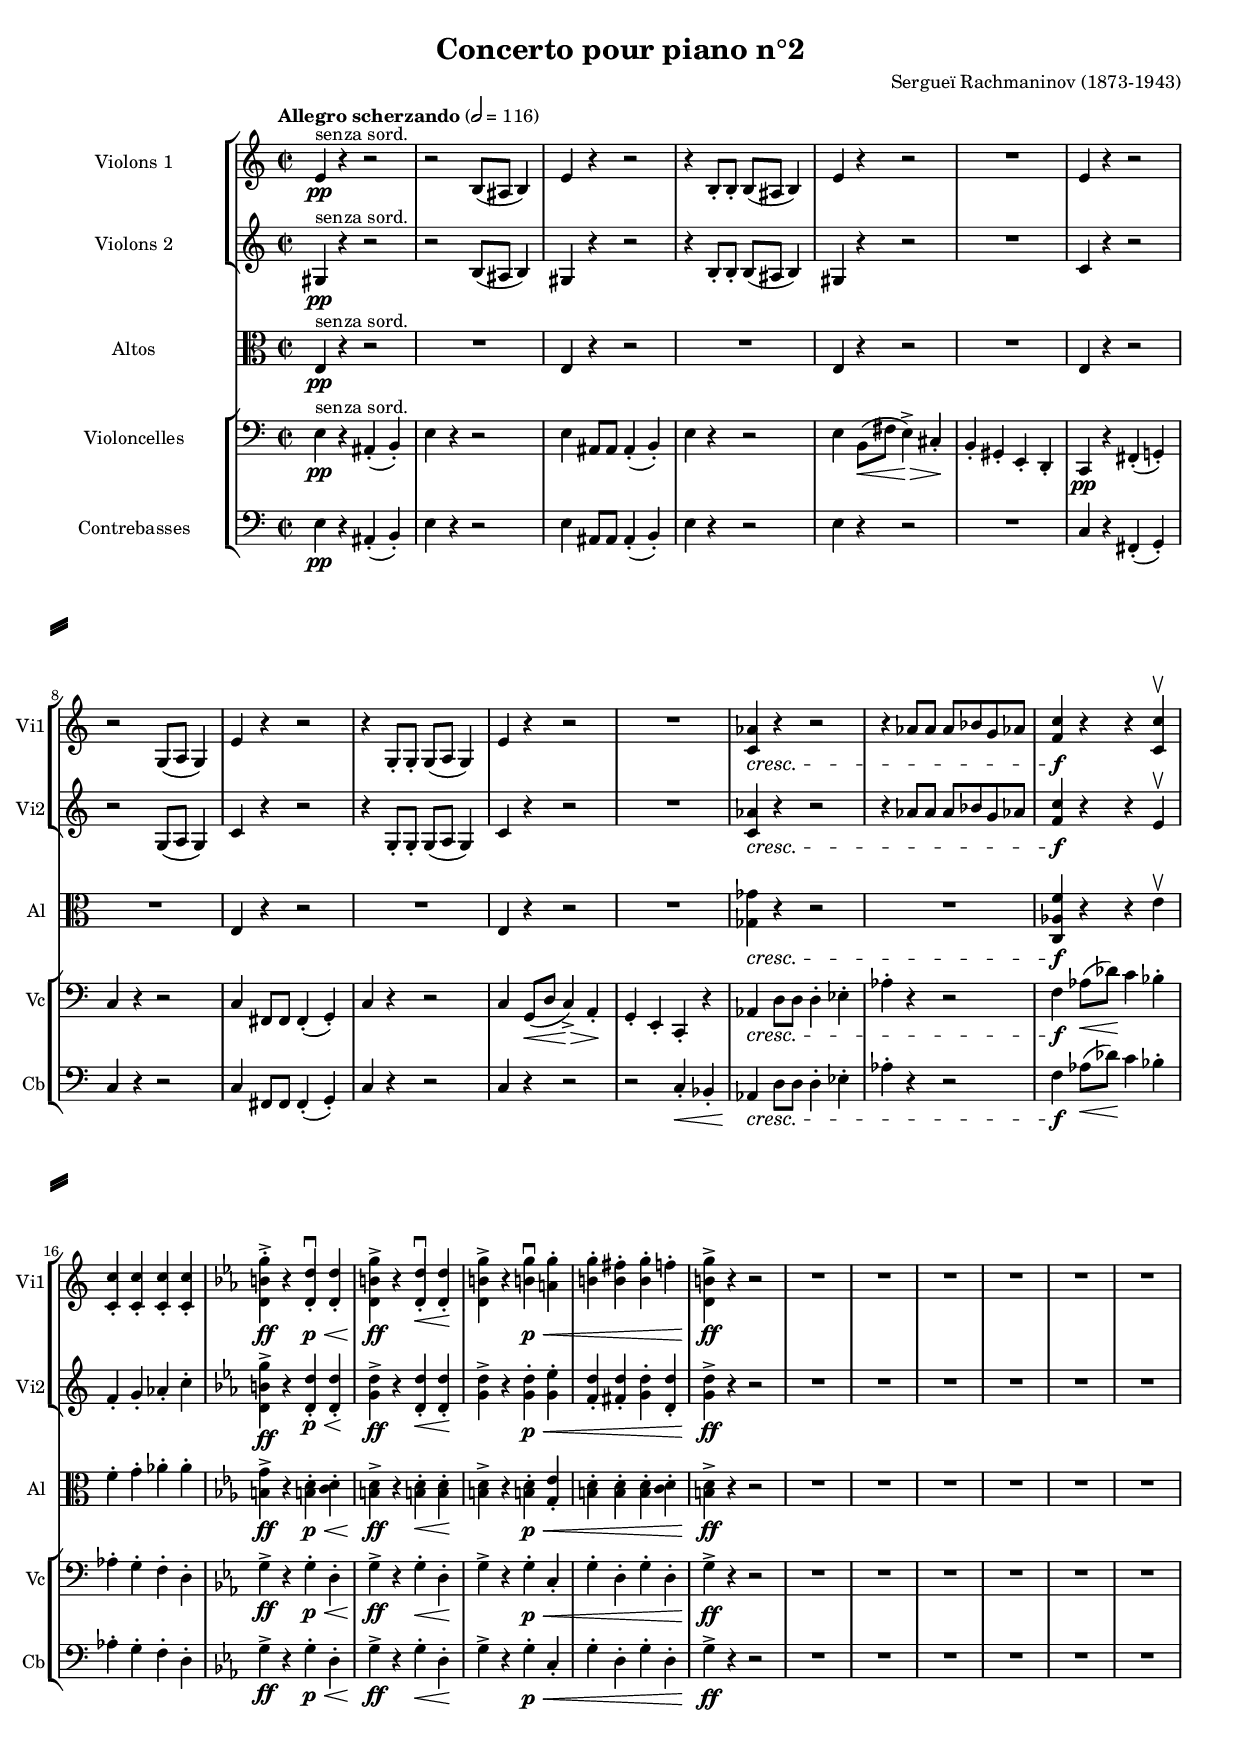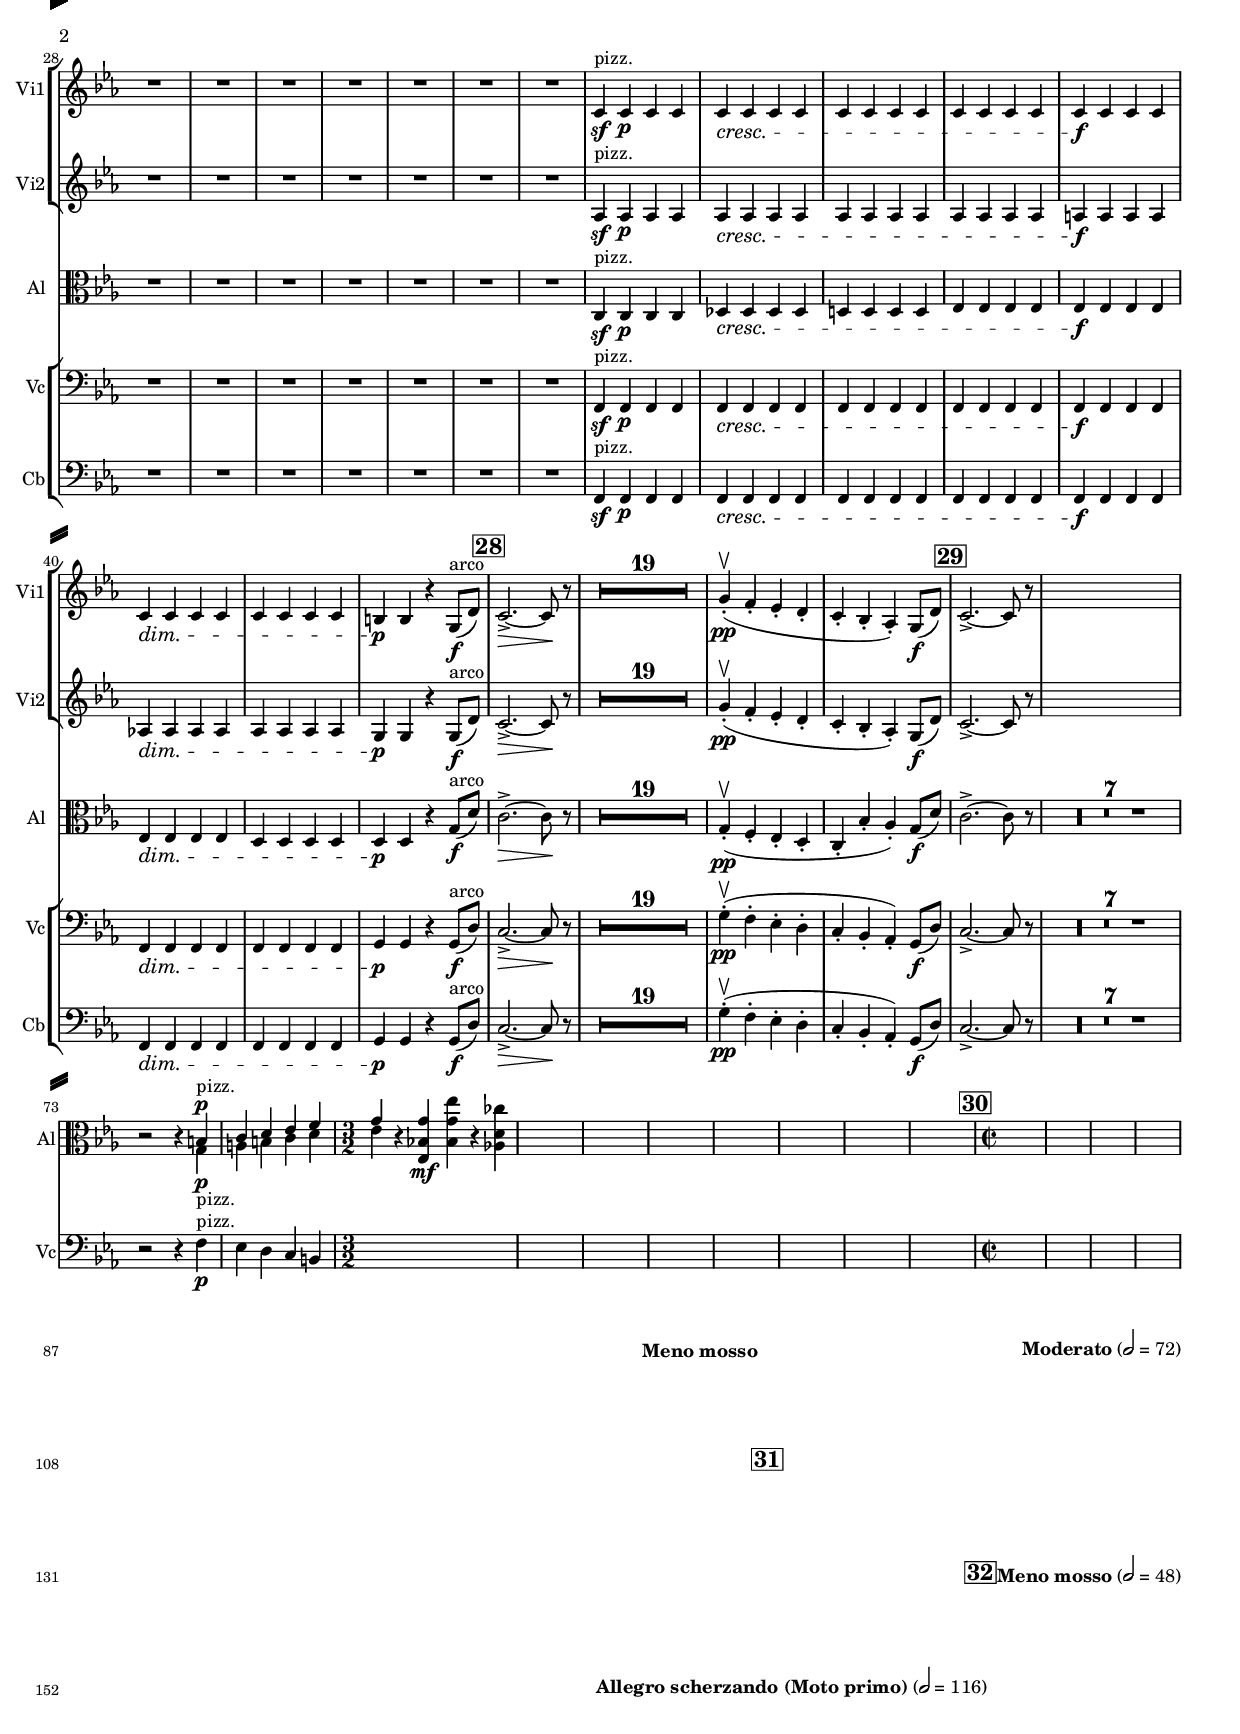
\version "2.19.0"
\language "english"

\version "2.19.0"

Title = \markup { "Concerto pour piano n°2" }
Composer = \markup { "Sergueï Rachmaninov (1873-1943)" }

\version "2.19.0"
\language "english"

pespress = #(make-dynamic-script (markup #:dynamic "p" #:normal-text #:italic "espress."))
pizz = \markup { "pizz." }
arco = \markup { "arco" }
senzasord = \markup { "senza sord." }

Settings = {
  \set Score.markFormatter = #format-mark-box-numbers
  \accidentalStyle neo-modern

  \tempo "Allegro scherzando" 2 = 116
  \key c \major
  \time 2/2
  s1*16
  \key c \minor
  s1*4
  s1 % cadenza
  s1 % cadenza
  s1*20
  \mark #28
  s1*22
  \mark #29
  s1*10
  \time 3/2
  s1.*8
  \mark #30
  \time 2/2
  s1*15
  \tempo "Meno mosso"
  s1*7
  s1 % rit
  \tempo "Moderato" 2 = 72
  s1*14
  s1*2 % dim e rit
  \mark #31
  s1*27
  s1 % rit
  \mark #32
  \tempo "Meno mosso" 2 = 48
  s1*10
  s1*2 % ritard
  \bar "||"
  \tempo "Allegro scherzando (Moto primo)" 2 = 116
  s1*18
  \mark #33
  \time 3/2
  \tempo "Più mosso" 2 = 120
  s1.*6
  s1.*2 % acceler.
  \time 2/2
  \tempo "Presto" 2 = 126
  s1*26
  \mark #34
  s1*42
  \mark #35
  s1*32
  \mark #36
  s1*6 % acceler.
  \tempo "Più vivo" 2 = 132
  s1*8
  \tempo "Meno mosso (Come prima)"
  s1*7
  s1 % rit.
  \tempo "Moderato" 2 = 72
  s1*14
  s1*2 % rit.
  \mark #37
  \tempo "a tempo"
  s1*30
  \bar "||"
  \tempo "Meno mosso" 2 = 48
  s1*10
  s1*2 % ritard.
  \mark #38
  \key c \major
  \time 4/4
  \tempo \markup { \concat { "Allegro scherzando (Moto primo) (" \smaller \general-align #Y #DOWN \note #"2" #1 "=" \smaller \general-align #Y #DOWN \note #"4" #1 ")" } } 4 = 116
  s1*16
  s1 % poco a poco acceler.
  s1*9
  \mark #39
  \time 2/2
  \tempo "Alla breve - Agitato" 2 = 76
  s1*8
  s1 % acceler.
  s1*23
  \bar "||"
  \tempo "Presto" 2 = 132
  s1*4
  s1 % cadenza
  \tempo "Maestoso" 2 = 60
  s1*24
  \tempo "Più vivo" 2 = 80
  s1*4
  \tempo "Risoluto" 2 = 100
  s1*18
  \bar "|."
}


ViolinI = \relative e' {
  e4\pp^\senzasord r r2                          %   1
  r2 b8( as b4)                                  %   2
  e4 r r2                                        %   3
  r4 b8-. b-. b( as b4)                          %   4
  e4 r r2                                        %   5
  R1                                             %   6
  e4 r r2                                        %   7
  r2 g,8( a g4)                                  %   8
  e'4 r r2                                       %   9
  r4 g,8-. g-. g( a g4)                          %  10
  e'4 r r2                                       %  11
  R1                                             %  12
  <c af'>4\cresc r r2                            %  13
  r4 af'8 af af bf g af                          %  14
  <f c'>4\f r r <c c'>\upbow                     %  15
  <c c'>4-. <c c'>-. <c c'>-. <c c'>-.           %  16
  <d b' g'>4\ff->-. r <d d'>\downbow\p\<-. <d d'>-.%  17
  <d b' g'>4->\ff r <d d'>\downbow\<-. <d d'>-.\!%  18
  <d b' g'>4-> r <b' g'>\downbow\p\< <a g'>-.    %  19
  <b g'>4-. <b fs'>-. <b g'>-. f'-.              %  20
  <d, b' g'>4->\ff r r2                          %  21
  R1*13                                          %  22
  c4\sf^\pizz c\p c c                            %  35
  c4\cresc c c c                                 %  36
  c4 c c c                                       %  37
  c4 c c c                                       %  38
  c4\f c c c                                     %  39
  c4\dim c c c                                   %  40
  c4 c c c                                       %  41
  b4\p b r g8\f^\arco( d')                       %  42
  % #28
  c2.->\> ~ c8\! r                               %  43
  R1*19                                          %  44
  g'4-.\pp(\upbow f-. ef-. d-.                   %  63
  c4-. bf-. af4-.) g8\f( d')                     %  64
  % #29
  c2.->~ c8 r                                    %  65
}

ViolinII = \relative gs {
  gs4\pp^\senzasord r r2                         %   1
  r2 b8( as b4)                                  %   2
  gs4 r r2                                       %   3
  r4 b8-. b-. b( as b4)                          %   4
  gs4 r r2                                       %   5
  R1                                             %   6
  c4 r r2                                        %   7
  r2 g8( a g4)                                   %   8
  c4 r r2                                        %   9
  r4 g8-. g-. g( a g4)                           %  10
  c4 r r2                                        %  11
  R1                                             %  12
  <c af'>4\cresc r r2                            %  13
  r4 af'8 af af bf g af                          %  14
  <f c'>4\f r r e\upbow                          %  15
  f4-. g-. af-. c-.                              %  16
  <d, b' g'>4->\ff r <d d'>-.\p\< <d d'>-.\!     %  17
  <g d'>4->\ff r <d d'>-.\< <d d'>-.\!           %  18
  <g d'>4-> r <g d'>-.\p\< <g ef'>-.             %  19
  <f d'>4-. <fs d'>-. <g d'>-. <d d'>-.          %  20
  <g d'>4->\ff r r2                              %  21
  R1*13                                          %  22
  af,4\sf^\pizz af\p af af                       %  35
  af\cresc af af af                              %  36
  af4 af af af                                   %  37
  af4 af af af                                   %  38
  a4\f a a a                                     %  39
  af4\dim af af af                               %  40
  af4 af af af                                   %  41
  g4\p g r g8\f(^\arco d')                       %  42
  % #28
  c2.->\> ~ c8\! r                               %  43
  R1*19                                          %  44
  g'4-.\pp(\upbow f-. ef-. d-.                   %  63
  c4-. bf-. af4-.) g8\f( d')                     %  64
  % #29
  c2.->~ c8 r                                    %  65
}

Viola = \relative e {
  e4\pp^\senzasord r r2                          %   1
  R1                                             %   2
  e4 r r2                                        %   3
  R1                                             %   4
  e4 r r2                                        %   5
  R1                                             %   6
  e4 r r2                                        %   7
  R1                                             %   8
  e4 r r2                                        %   9
  R1                                             %  10
  e4 r r2                                        %  11
  R1                                             %  12
  <gf gf'>4\cresc r r2                           %  13
  R1                                             %  14
  <c, af' f'>4\f r r e'\upbow                    %  15
  f-. g-. af-. af-.                              %  16
  <b, g'>4\ff-> r <b d>\p-.\< <c d>-.            %  17
  <b d>4->\ff r <b d>-.\< <b d>-.\!              %  18
  <b d>4-> r <b d>-.\p\< <g ef'>-.               %  19
  <b d>4-. <b d>-. <b d>-. <c d>-.               %  20
  <b d>4->\ff r r2                               %  21
  R1*13                                          %  22
  c,4\sf^\pizz c\p c c                           %  35
  df4\cresc df df df                             %  36
  d4 d d d                                       %  37
  ef4 ef ef ef                                   %  38
  ef4\f ef ef ef                                 %  39
  ef4\dim ef ef ef                               %  40
  d4 d d d                                       %  41
  d4\p d r g8\f(^\arco d')                       %  42
  % #28
  c2.->\> ~ c8\! r                               %  43
  R1*19                                          %  44
  g4-.\pp(\upbow f-. ef-. d-.                    %  63
  c4-. bf'-. af4-.) g8\f( d')                    %  64
  % #29
  c2.-> ~ c8 r                                   %  65
  R1*7                                           %  66
  r2 r4                                          %  73
  <<
    { b^\p^\pizz c d ef f g } \\                 %  73
    { g,\p_\pizz a b c d ef }                    %  73
  >>
  r4 <ef, bf' g'>\mf <bf' g' ef'> r <af d cf'>   %  74
}

Cello = \relative e {
  e4\pp^\senzasord r as,-.( b-.)                 %   1
  e4 r r2                                        %   2
  e4 as,8 as as4-.( b)-.                         %   3
  e4 r r2                                        %   4
  e4 b8\<( fs' e4)->\> cs-.\!                    %   5
  b4-. gs-. e-. d-.                              %   6
  c4\pp r fs(-. g-.)                             %   7
  c4 r r2                                        %   8
  c4 fs,8 fs fs4-.( g-.)                         %   9
  c4 r r2                                        %  10
  c4 g8(\< d' c4)->\> a-.\!                      %  11
  g4-. e-. c-. r                                 %  12
  af'4\cresc d8 d d4-. ef-.                      %  13
  af4-. r r2                                     %  14
  f4\f af8(\< df\!) c4 bf-.                      %  15
  af4-. g-. f-. d-.                              %  16
  g4\ff-> r g\p-.\< d-.                          %  17
  g4->\ff r g-.\< d-.\!                          %  18
  g4-> r g-.\p\< c,-.                            %  19
  g'4-. d-. g-. d-.                              %  20
  g4->\ff r r2                                   %  21
  R1*13                                          %  22
  f,4\sf^\pizz f\p f f                           %  35
  f4\cresc f f f                                 %  36
  f4 f f f                                       %  37
  f4 f f f                                       %  38
  f4\f f f f                                     %  39
  f4\dim f f f                                   %  40
  f4 f f f                                       %  41
  g4\p g r g8\f(^\arco d')                       %  42
  % #28
  c2.->\> ~ c8\! r                               %  43
  R1*19                                          %  44
  g'4-.\pp(\upbow f-. ef-. d-.                   %  63
  c4-. bf-. af4-.) g8\f( d')                     %  64
  % #29
  c2.->~ c8 r                                    %  65
  R1*7                                           %  66
  r2 r4 f\p^\pizz                                %  73
  ef4 d c b                                      %  74
}

Contrabass = \relative e, {
  e4\pp r as,-.( b-.)                            %   1
  e4 r r2                                        %   2
  e4 as,8 as as4-.( b)-.                         %   3
  e4 r r2                                        %   4
  e4 r r2                                        %   5
  R1                                             %   6
  c4 r fs,(-. g-.)                               %   7
  c4 r r2                                        %   8
  c4 fs,8 fs fs4-.( g-.)                         %   9
  c4 r r2                                        %  10
  c4 r r2                                        %  11
  r2 c4-.\< bf-.                                 %  12
  af4\cresc d8 d d4-. ef-.                       %  13
  af4-. r r2                                     %  14
  f4\f af8(\< df\!) c4 bf-.                      %  15
  af4-. g-. f-. d-.                              %  16
  g4\ff-> r g\p-.\< d-.                          %  17
  g4->\ff r g-.\< d-.\!                          %  18
  g4-> r g-.\p\< c,-.                            %  19
  g'4-. d-. g-. d-.                              %  20
  g4->\ff r r2                                   %  21
  R1*13                                          %  22
  f,4\sf^\pizz f\p f f                           %  35
  f4\cresc f f f                                 %  36
  f4 f f f                                       %  37
  f4 f f f                                       %  38
  f4\f f f f                                     %  39
  f4\dim f f f                                   %  40
  f4 f f f                                       %  41
  g4\p g r g8\f(^\arco d')                       %  42
  % #28
  c2.->\> ~ c8\! r                               %  43
  R1*19                                          %  44
  g'4-.\pp(\upbow f-. ef-. d-.                   %  63
  c4-. bf-. af4-.) g8\f( d')                     %  64
  % #29
  c2.->~ c8 r                                    %  65
  R1*9                                           %  66
}


#(set-global-staff-size 16)

\paper {
  system-separator-markup = \slashSeparator
}

\header {
  title = \Title
  composer = \Composer
}

\score {
  \new Score \compressMMRests { <<
    \new StaffGroup <<
      \new Staff \with { instrumentName = "Violons 1" shortInstrumentName = "Vi1" } << \clef "treble" \Settings \ViolinI >>
      \new Staff \with { instrumentName = "Violons 2" shortInstrumentName = "Vi2" } << \clef "treble" \Settings \ViolinII >>
    >>
    \new Staff \with { instrumentName = "Altos" shortInstrumentName = "Al" } << \clef "alto" \Settings \Viola >>
    \new StaffGroup <<
      \new Staff \with { instrumentName = "Violoncelles" shortInstrumentName = "Vc" } << \clef "bass" \Settings \Cello >>
      \new Staff \with { instrumentName = "Contrebasses" shortInstrumentName = "Cb" } \transpose c c' << \clef "bass" \Settings \Contrabass >>
    >>
  >> }
  \layout {
    indent = 3\cm
    \context { \Staff \RemoveEmptyStaves }
  }
}
